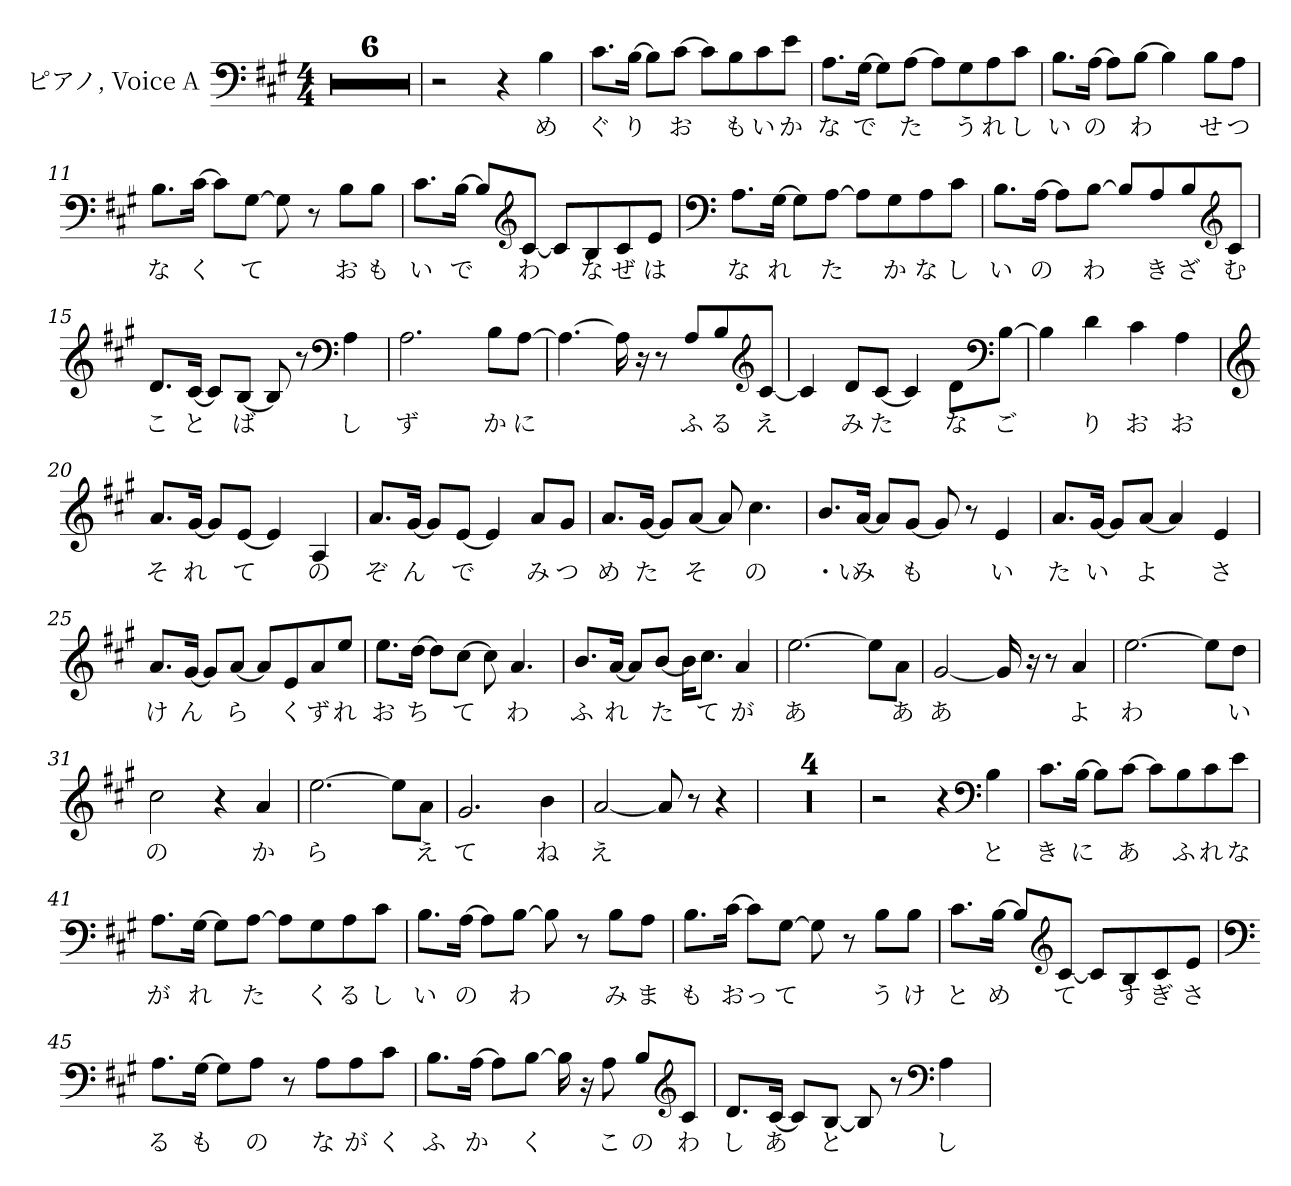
**kern	**text
*part1	*part1
*staff1	*staff1
*I"ピアノ, Voice A	*
*clefF4	*
*k[f#c#g#]	*
*M4/4	*
*MM110	*
=1	=1
1r	.
=2	=2
1r	.
=3	=3
1r	.
=4	=4
1r	.
=5	=5
1r	.
=6	=6
1r	.
=7	=7
2r	.
4r	.
!	!LO:LY:b
4B\	め
=8	=8
!	!LO:LY:b
8.c#\L	ぐ
!	!LO:LY:b
[16B\Jk	り
8B\L]	.
!	!LO:LY:b
[8c#\J	お
8c#\L]	.
!	!LO:LY:b
8B\	も
!	!LO:LY:b
8c#\	い
!	!LO:LY:b
8e\J	か
=9	=9
!	!LO:LY:b
8.A\L	な
!	!LO:LY:b
[16G#\Jk	で
8G#\L]	.
!	!LO:LY:b
[8A\J	た
8A\L]	.
!	!LO:LY:b
8G#\	う
!	!LO:LY:b
8A\	れ
!	!LO:LY:b
8c#\J	し
!!LO:LB:g=z
=10	=10
!	!LO:LY:b
8.B\L	い
!	!LO:LY:b
[16A\Jk	の
8A\L]	.
!	!LO:LY:b
[8B\J	わ
4B\]	.
!	!LO:LY:b
8B\L	せ
!	!LO:LY:b
8A\J	つ
=11	=11
!	!LO:LY:b
8.B\L	な
!	!LO:LY:b
[16c#\Jk	く
8c#\L]	.
!	!LO:LY:b
[8G#\J	て
8G#\]	.
8r	.
!	!LO:LY:b
8B\L	お
!	!LO:LY:b
8B\J	も
=12	=12
!	!LO:LY:b
8.c#\L	い
!	!LO:LY:b
[16B\Jk	で
8B/L]	.
*clefG2	*
!	!LO:LY:b
[8c#/J	わ
8c#/L]	.
!	!LO:LY:b
8B/	な
!	!LO:LY:b
8c#/	ぜ
!	!LO:LY:b
8e/J	は
=13	=13
*clefF4	*
!	!LO:LY:b
8.A\L	な
!	!LO:LY:b
[16G#\Jk	れ
8G#\L]	.
!	!LO:LY:b
[8A\J	た
8A\L]	.
!	!LO:LY:b
8G#\	か
!	!LO:LY:b
8A\	な
!	!LO:LY:b
8c#\J	し
!!LO:LB:g=z
=14	=14
!	!LO:LY:b
8.B\L	い
!	!LO:LY:b
[16A\Jk	の
8A\L]	.
!	!LO:LY:b
[8B\J	わ
8B/L]	.
!	!LO:LY:b
8A/	き
!	!LO:LY:b
8B/	ざ
*clefG2	*
!	!LO:LY:b
8c#/J	む
=15	=15
!	!LO:LY:b
8.d/L	こ
!	!LO:LY:b
[16c#/Jk	と
8c#/L]	.
!	!LO:LY:b
[8B/J	ば
8B/]	.
8r	.
*clefF4	*
!	!LO:LY:b
4A\	し
=16	=16
!	!LO:LY:b
2.A\	ず
!	!LO:LY:b
8B\L	か
!	!LO:LY:b
[8A\J	に
=17	=17
4.A\_	.
16A\]	.
16r	.
8r	.
!	!LO:LY:b
8A/L	ふ
!	!LO:LY:b
8B/	る
*clefG2	*
!	!LO:LY:b
[8c#/J	え
!!LO:LB:g=z
=18	=18
4c#/]	.
!	!LO:LY:b
8d/L	み
!	!LO:LY:b
[8c#/J	た
4c#/]	.
!	!LO:LY:b
8d\L	な
*clefF4	*
!	!LO:LY:b
[8B\J	ご
=19	=19
4B\]	.
!	!LO:LY:b
4d\	り
!	!LO:LY:b
4c#\	お
!	!LO:LY:b
4A\	お
=20	=20
*clefG2	*
!	!LO:LY:b
8.a/L	そ
!	!LO:LY:b
[16g#/Jk	れ
8g#/L]	.
!	!LO:LY:b
[8e/J	て
4e/]	.
!	!LO:LY:b
4A/	の
=21	=21
!	!LO:LY:b
8.a/L	ぞ
!	!LO:LY:b
[16g#/Jk	ん
8g#/L]	.
!	!LO:LY:b
[8e/J	で
4e/]	.
!	!LO:LY:b
8a/L	み
!	!LO:LY:b
8g#/J	つ
=22	=22
!	!LO:LY:b
8.a/L	め
!	!LO:LY:b
[16g#/Jk	た
8g#/L]	.
!	!LO:LY:b
[8a/J	そ
8a/]	.
!	!LO:LY:b
4.cc#\	の
!!LO:LB:g=z
=23	=23
!	!LO:LY:b
8.b/L	・い
!	!LO:LY:b
[16a/Jk	み
8a/L]	.
!	!LO:LY:b
[8g#/J	も
8g#/]	.
8r	.
!	!LO:LY:b
4e/	い
=24	=24
!	!LO:LY:b
8.a/L	た
!	!LO:LY:b
[16g#/Jk	い
8g#/L]	.
!	!LO:LY:b
[8a/J	よ
4a/]	.
!	!LO:LY:b
4e/	さ
=25	=25
!	!LO:LY:b
8.a/L	け
!	!LO:LY:b
[16g#/Jk	ん
8g#/L]	.
!	!LO:LY:b
[8a/J	ら
8a/L]	.
!	!LO:LY:b
8e/	く
!	!LO:LY:b
8a/	ず
!	!LO:LY:b
8ee/J	れ
=26	=26
!	!LO:LY:b
8.ee\L	お
!	!LO:LY:b
[16dd\Jk	ち
8dd\L]	.
!	!LO:LY:b
[8cc#\J	て
8cc#\]	.
!	!LO:LY:b
4.a/	わ
=27	=27
!	!LO:LY:b
8.b/L	ふ
!	!LO:LY:b
[16a/Jk	れ
8a/L]	.
!	!LO:LY:b
[8b/J	た
16b\KL]	.
!	!LO:LY:b
8.cc#\J	て
!	!LO:LY:b
4a/	が
!!LO:LB:g=z
=28	=28
!	!LO:LY:b
[2.ee\	あ
8ee\L]	.
!	!LO:LY:b
8a\J	あ
=29	=29
!	!LO:LY:b
[2g#/	あ
16g#/]	.
16r	.
8r	.
!	!LO:LY:b
4a/	よ
=30	=30
!	!LO:LY:b
[2.ee\	わ
8ee\L]	.
!	!LO:LY:b
8dd\J	い
=31	=31
!	!LO:LY:b
2cc#\	の
4r	.
!	!LO:LY:b
4a/	か
=32	=32
!	!LO:LY:b
[2.ee\	ら
8ee\L]	.
!	!LO:LY:b
8a\J	え
=33	=33
!	!LO:LY:b
2.g#/	て
!	!LO:LY:b
4b\	ね
=34	=34
!	!LO:LY:b
[2a/	え
8a/]	.
8r	.
4r	.
=35	=35
1r	.
=36	=36
1r	.
=37	=37
1r	.
!!LO:LB:g=z
=38	=38
1r	.
=39	=39
2r	.
4r	.
*clefF4	*
!	!LO:LY:b
4B\	と
=40	=40
!	!LO:LY:b
8.c#\L	き
!	!LO:LY:b
[16B\Jk	に
8B\L]	.
!	!LO:LY:b
[8c#\J	あ
8c#\L]	.
!	!LO:LY:b
8B\	ふ
!	!LO:LY:b
8c#\	れ
!	!LO:LY:b
8e\J	な
=41	=41
!	!LO:LY:b
8.A\L	が
!	!LO:LY:b
[16G#\Jk	れ
8G#\L]	.
!	!LO:LY:b
[8A\J	た
8A\L]	.
!	!LO:LY:b
8G#\	く
!	!LO:LY:b
8A\	る
!	!LO:LY:b
8c#\J	し
=42	=42
!	!LO:LY:b
8.B\L	い
!	!LO:LY:b
[16A\Jk	の
8A\L]	.
!	!LO:LY:b
[8B\J	わ
8B\]	.
8r	.
!	!LO:LY:b
8B\L	み
!	!LO:LY:b
8A\J	ま
!!LO:LB:g=z
=43	=43
!	!LO:LY:b
8.B\L	も
!	!LO:LY:b
[16c#\Jk	おっ
8c#\L]	.
!	!LO:LY:b
[8G#\J	て
8G#\]	.
8r	.
!	!LO:LY:b
8B\L	う
!	!LO:LY:b
8B\J	け
=44	=44
!	!LO:LY:b
8.c#\L	と
!	!LO:LY:b
[16B\Jk	め
8B/L]	.
*clefG2	*
!	!LO:LY:b
[8c#/J	て
8c#/L]	.
!	!LO:LY:b
8B/	す
!	!LO:LY:b
8c#/	ぎ
!	!LO:LY:b
8e/J	さ
=45	=45
*clefF4	*
!	!LO:LY:b
8.A\L	る
!	!LO:LY:b
[16G#\Jk	も
8G#\L]	.
!	!LO:LY:b
8A\J	の
8r	.
!	!LO:LY:b
8A\L	な
!	!LO:LY:b
8A\	が
!	!LO:LY:b
8c#\J	く
!!LO:LB:g=z
=46	=46
!	!LO:LY:b
8.B\L	ふ
!	!LO:LY:b
[16A\Jk	か
8A\L]	.
!	!LO:LY:b
[8B\J	く
16B\]	.
16r	.
!	!LO:LY:b
8A\	こ
!	!LO:LY:b
8B/L	の
*clefG2	*
!	!LO:LY:b
8c#/J	わ
=47	=47
!	!LO:LY:b
8.d/L	し
!	!LO:LY:b
[16c#/Jk	あ
8c#/L]	.
!	!LO:LY:b
[8B/J	と
8B/]	.
8r	.
*clefF4	*
!	!LO:LY:b
4A\	し
=	=
*-	*-
